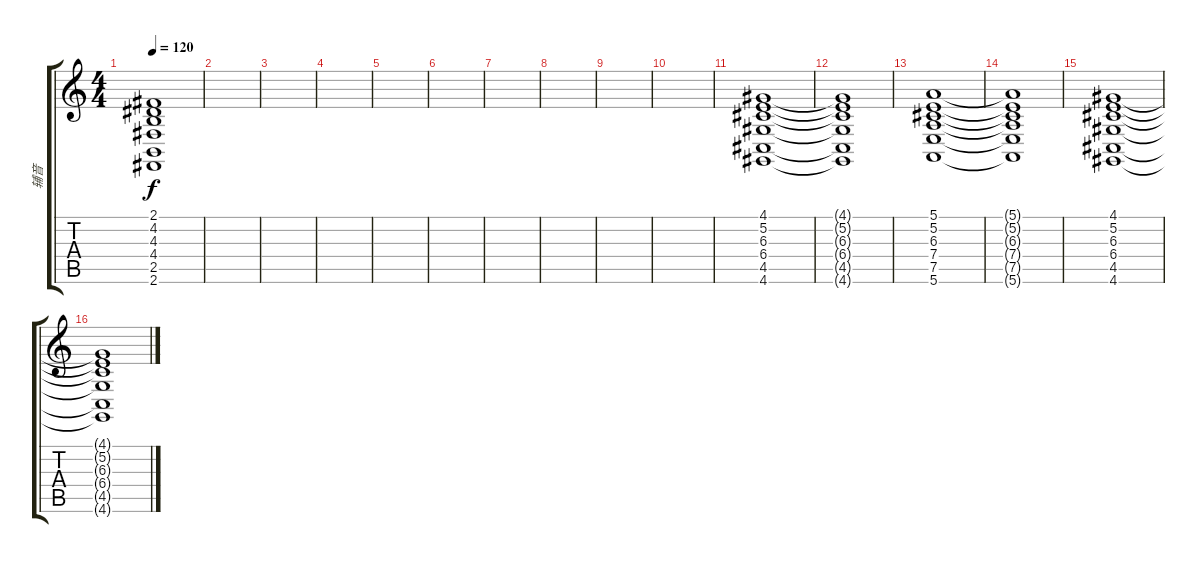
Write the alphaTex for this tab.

\track ("辅音" "辅音") {instrument stringensemble1}
\staff {score tabs}
\tuning (E4 B3 G3 D3 A2 E2) {hide}
\ts (4 4)
\tempo 120
\clef g2
\ks c
(2.1{t} 4.2{t} 4.3{t} 4.4{t} 2.5{t} 2.6{t}).1{dy f} |
|
|
|
|
|
|
|
|
|
(4.1 5.2 6.3 6.4 4.5 4.6).1 |
(4.1{t} 5.2{t} 6.3{t} 6.4{t} 4.5{t} 4.6{t}).1 |
(5.1 5.2 6.3 7.4 7.5 5.6).1 |
(5.1{t} 5.2{t} 6.3{t} 7.4{t} 7.5{t} 5.6{t}).1 |
(4.1 5.2 6.3 6.4 4.5 4.6).1 |
(4.1{t} 5.2{t} 6.3{t} 6.4{t} 4.5{t} 4.6{t}).1
